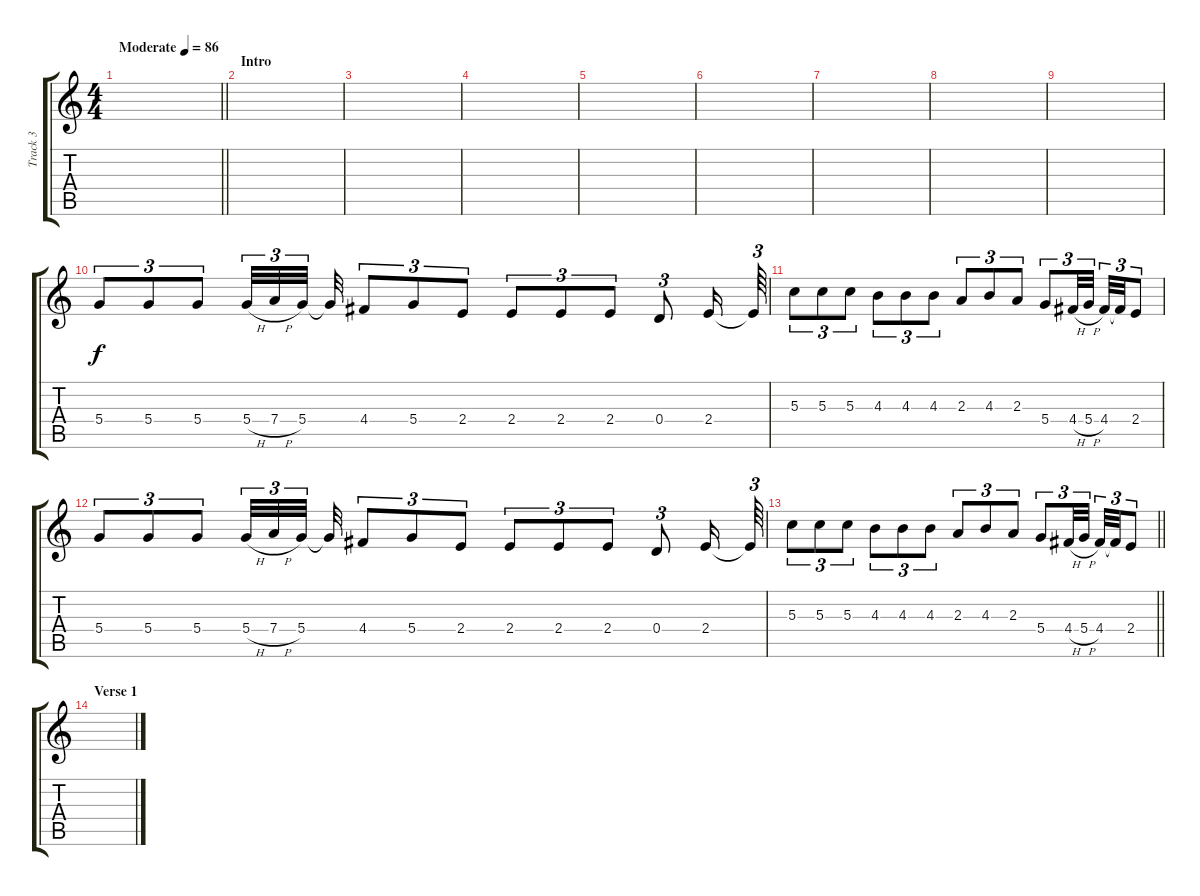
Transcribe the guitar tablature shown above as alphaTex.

\track ("Track 3" "Track 3") {instrument acousticguitarsteel}
\staff {score tabs}
\tuning (E4 B3 G3 D3 A2 E2) {hide}
\ts (4 4)
\tempo (86 "Moderate")
\clef g2
\barLineRight lightlight
\ks c
|
\section ("" "Intro")
|
|
|
|
|
|
|
|
5.4.8{tu (3 2)} 5.4.8{tu (3 2)} 5.4.8{tu (3 2)} 5.4{h}.32{tu (3 2)} 7.4{h}.32{tu (3 2)} 5.4.32{tu (3 2) beam splitsecondary} 5.4{t}.32 4.4.8{tu (3 2)} 5.4.8{tu (3 2)} 2.4.8{tu (3 2)} 2.4.8{tu (3 2)} 2.4.8{tu (3 2)} 2.4.8{tu (3 2)} 0.4.8{tu (3 2)} 2.4.16 2.4{t}.64{tu (3 2)} |
5.3.8{tu (3 2)} 5.3.8{tu (3 2)} 5.3.8{tu (3 2)} 4.3.8{tu (3 2)} 4.3.8{tu (3 2)} 4.3.8{tu (3 2)} 2.3.8{tu (3 2)} 4.3.8{tu (3 2)} 2.3.8{tu (3 2)} 5.4.8{tu (3 2)} 4.4{h}.32{tu (3 2)} 5.4{h}.32{tu (3 2) beam splitsecondary} 4.4.32{tu (3 2)} 4.4{t}.32{tu (3 2)} 2.4.8{tu (3 2)} |
5.4.8{tu (3 2)} 5.4.8{tu (3 2)} 5.4.8{tu (3 2)} 5.4{h}.32{tu (3 2)} 7.4{h}.32{tu (3 2)} 5.4.32{tu (3 2) beam splitsecondary} 5.4{t}.32 4.4.8{tu (3 2)} 5.4.8{tu (3 2)} 2.4.8{tu (3 2)} 2.4.8{tu (3 2)} 2.4.8{tu (3 2)} 2.4.8{tu (3 2)} 0.4.8{tu (3 2)} 2.4.16 2.4{t}.64{tu (3 2)} |
\barLineRight lightlight
5.3.8{tu (3 2)} 5.3.8{tu (3 2)} 5.3.8{tu (3 2)} 4.3.8{tu (3 2)} 4.3.8{tu (3 2)} 4.3.8{tu (3 2)} 2.3.8{tu (3 2)} 4.3.8{tu (3 2)} 2.3.8{tu (3 2)} 5.4.8{tu (3 2)} 4.4{h}.32{tu (3 2)} 5.4{h}.32{tu (3 2) beam splitsecondary} 4.4.32{tu (3 2)} 4.4{t}.32{tu (3 2)} 2.4.8{tu (3 2)} |
\section ("" "Verse 1")
